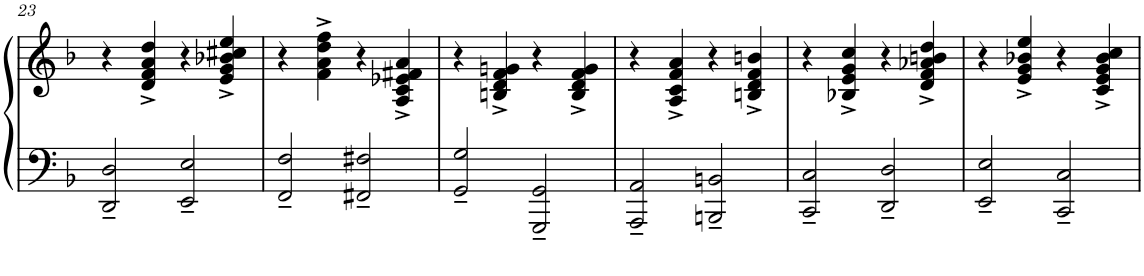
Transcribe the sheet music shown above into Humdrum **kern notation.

**kern	**kern
*part1	*part1
*staff2	*staff1
*I"Piano	*
*I'Pno.	*
!!LO:PB:g=z
*clefF4	*clefG2
*k[b-]	*k[b-]
*M2/2	*M2/2
*met(c|)	*met(c|)
=23	=23
2DD/~ 2D/~	4r
.	4d/^ 4f/^ 4a/^ 4dd/^
2EE/~ 2E/~	4r
.	4e/^ 4g/^ 4b-X/^ 4cc#X/^ 4ee/^
=24	=24
2FF/~ 2F/~	4r
.	4f\^ 4a\^ 4dd\^ 4ff\^
2FF#X/~ 2F#X/~	4r
.	4A/^ 4c/^ 4e-X/^ 4f#X/^ 4a/^
=25	=25
2GG/~ 2G/~	4r
.	4Bn/^ 4d/^ 4f/^ 4gn/^
2GGG/~ 2GG/~	4r
.	4B/^ 4d/^ 4f/^ 4g/^
=26	=26
2AAA/~ 2AA/~	4r
.	4A/^ 4c/^ 4f/^ 4a/^
2BBBn/~ 2BBn/~	4r
.	4Bn/^ 4d/^ 4f/^ 4bn/^
=27	=27
2CC/~ 2C/~	4r
.	4B-X/^ 4e/^ 4g/^ 4cc/^
2DD/~ 2D/~	4r
.	4d/^ 4f/^ 4a-X/^ 4bn/^ 4dd/^
=28	=28
2EE/~ 2E/~	4r
.	4e/^ 4g/^ 4b-X/^ 4ee/^
2CC/~ 2C/~	4r
.	4c/^ 4e/^ 4g/^ 4b-/^ 4cc/^
=	=
*-	*-
